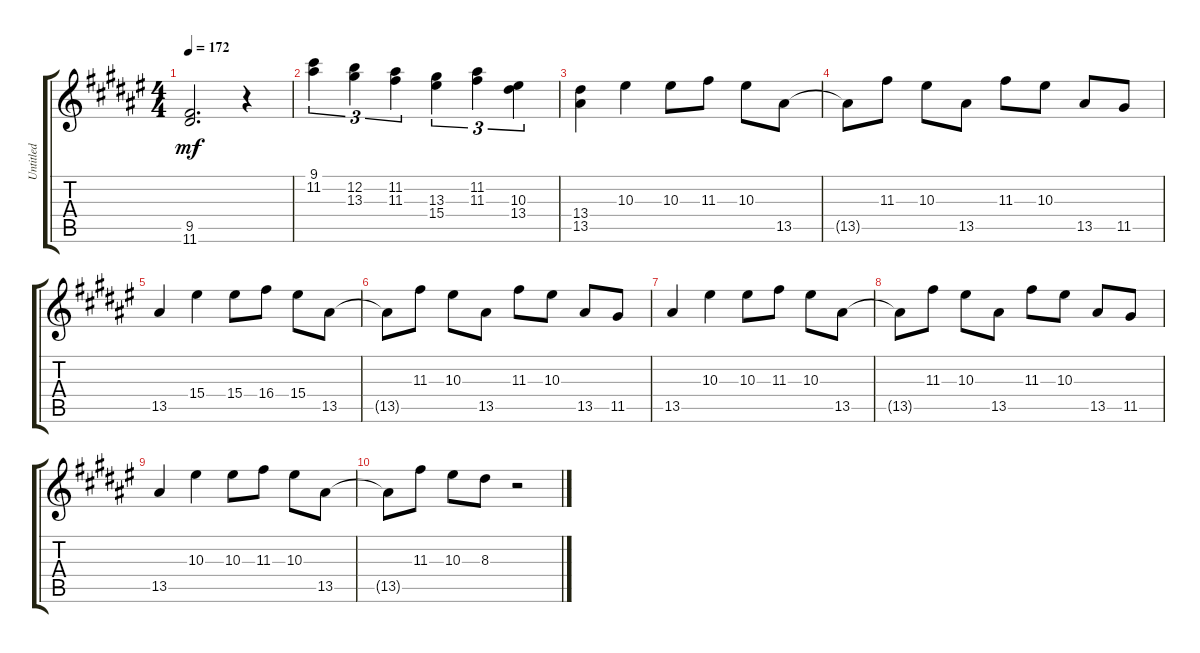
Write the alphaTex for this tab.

\track ("Untitled" "Untitled") {instrument overdrivenguitar}
\staff {score tabs}
\tuning (E4 B3 G3 D3 A2 E2) {hide}
\ts (4 4)
\tempo 172
\clef g2
\ks f#
(9.5 11.6).2{d dy mf} r.4 |
\ks d#minor
(9.1 11.2).4{tu (3 2)} (12.2 13.3).4{tu (3 2)} (11.2 11.3).4{tu (3 2)} (13.3 15.4).4{tu (3 2)} (11.2 11.3).4{tu (3 2)} (10.3 13.4).4{tu (3 2)} |
(13.4 13.5).4 10.3.4 10.3.8 11.3.8 10.3.8 13.5.8 |
13.5{t}.8 11.3.8 10.3.8 13.5.8 11.3.8 10.3.8 13.5.8 11.5.8 |
\ks f#
13.5.4 15.4.4 15.4.8 16.4.8 15.4.8 13.5.8 |
\ks d#minor
13.5{t}.8 11.3.8 10.3.8 13.5.8 11.3.8 10.3.8 13.5.8 11.5.8 |
13.5.4 10.3.4 10.3.8 11.3.8 10.3.8 13.5.8 |
13.5{t}.8 11.3.8 10.3.8 13.5.8 11.3.8 10.3.8 13.5.8 11.5.8 |
\ks f#
13.5.4 10.3.4 10.3.8 11.3.8 10.3.8 13.5.8 |
\ks d#minor
13.5{t}.8 11.3.8 10.3.8 8.3.8 r.2
